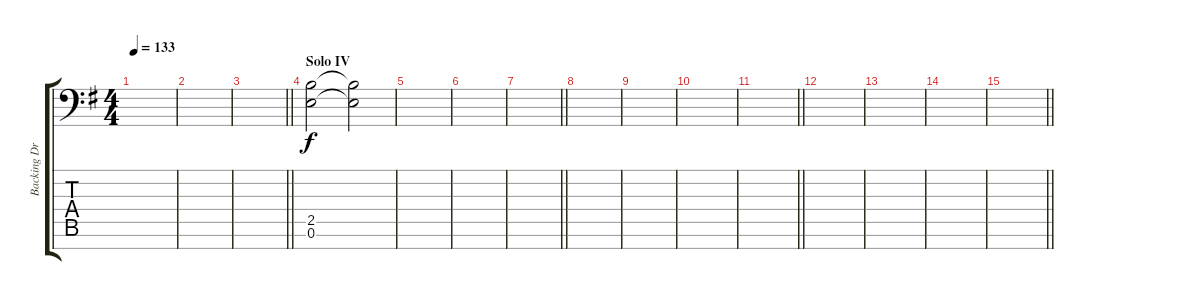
\track ("Backing Dropped A" "Backing Dr") {instrument distortionguitar}
\staff {score tabs}
\tuning (E4 B3 G3 D3 A2 E2 A1) {hide}
\ts (4 4)
\tempo 133
\clef f4
\ks eminor
|
|
\barLineRight lightlight
|
\section ("" "Solo IV")
(2.5 0.6).2{balance 8} (2.5{t} 0.6{t}).2{volume 0} |
|
|
\barLineRight lightlight
|
|
|
|
\barLineRight lightlight
|
|
|
|
\barLineRight lightlight
